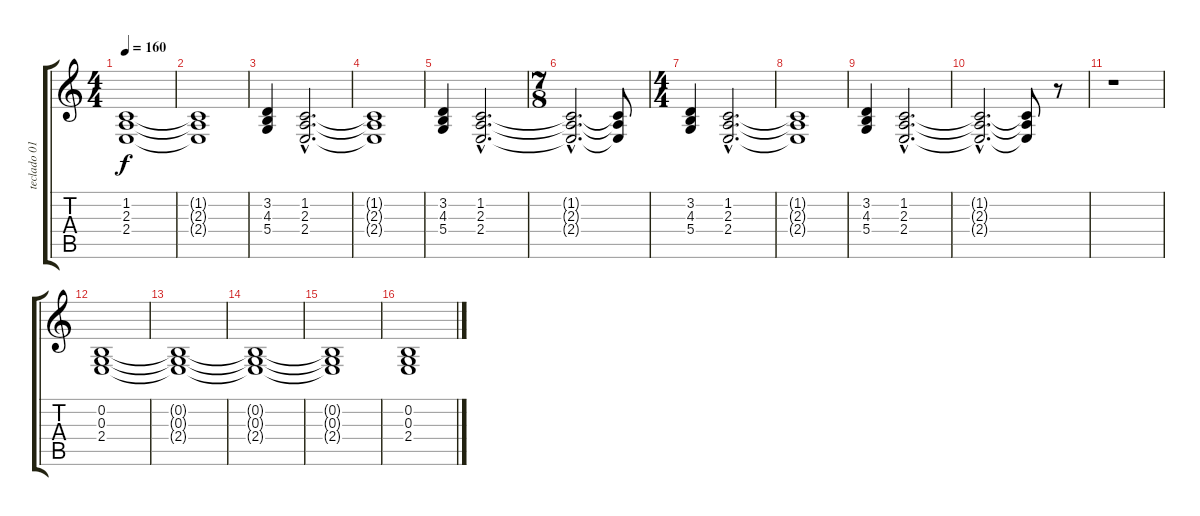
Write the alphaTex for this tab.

\track ("teclado 01" "teclado 01") {instrument stringensemble1}
\staff {score tabs}
\tuning (E4 B3 G3 D3 A2 E2) {hide}
\ts (4 4)
\tempo 160
\clef g2
\ks c
(1.2{t} 2.3{t} 2.4{t}).1{dy f} |
(1.2{t} 2.3{t} 2.4{t}).1 |
(3.2 4.3 5.4).4 (1.2{hac} 2.3{hac} 2.4{hac}).2{d} |
(1.2{t} 2.3{t} 2.4{t}).1 |
(3.2 4.3 5.4).4 (1.2{hac} 2.3{hac} 2.4{hac}).2{d} |
\ts (7 8)
(1.2{hac t} 2.3{hac t} 2.4{hac t}).2{d} (1.2{t} 2.3{t} 2.4{t}).8 |
\ts (4 4)
(3.2 4.3 5.4).4 (1.2{hac} 2.3{hac} 2.4{hac}).2{d} |
(1.2{t} 2.3{t} 2.4{t}).1 |
(3.2 4.3 5.4).4 (1.2{hac} 2.3{hac} 2.4{hac}).2{d} |
(1.2{hac t} 2.3{hac t} 2.4{hac t}).2{d} (1.2{t} 2.3{t} 2.4{t}).8 r.8 |
r.1 |
(0.2 0.3 2.4).1 |
(0.2{t} 0.3{t} 2.4{t}).1 |
(0.2{t} 0.3{t} 2.4{t}).1 |
(0.2{t} 0.3{t} 2.4{t}).1 |
(0.2 0.3 2.4).1
